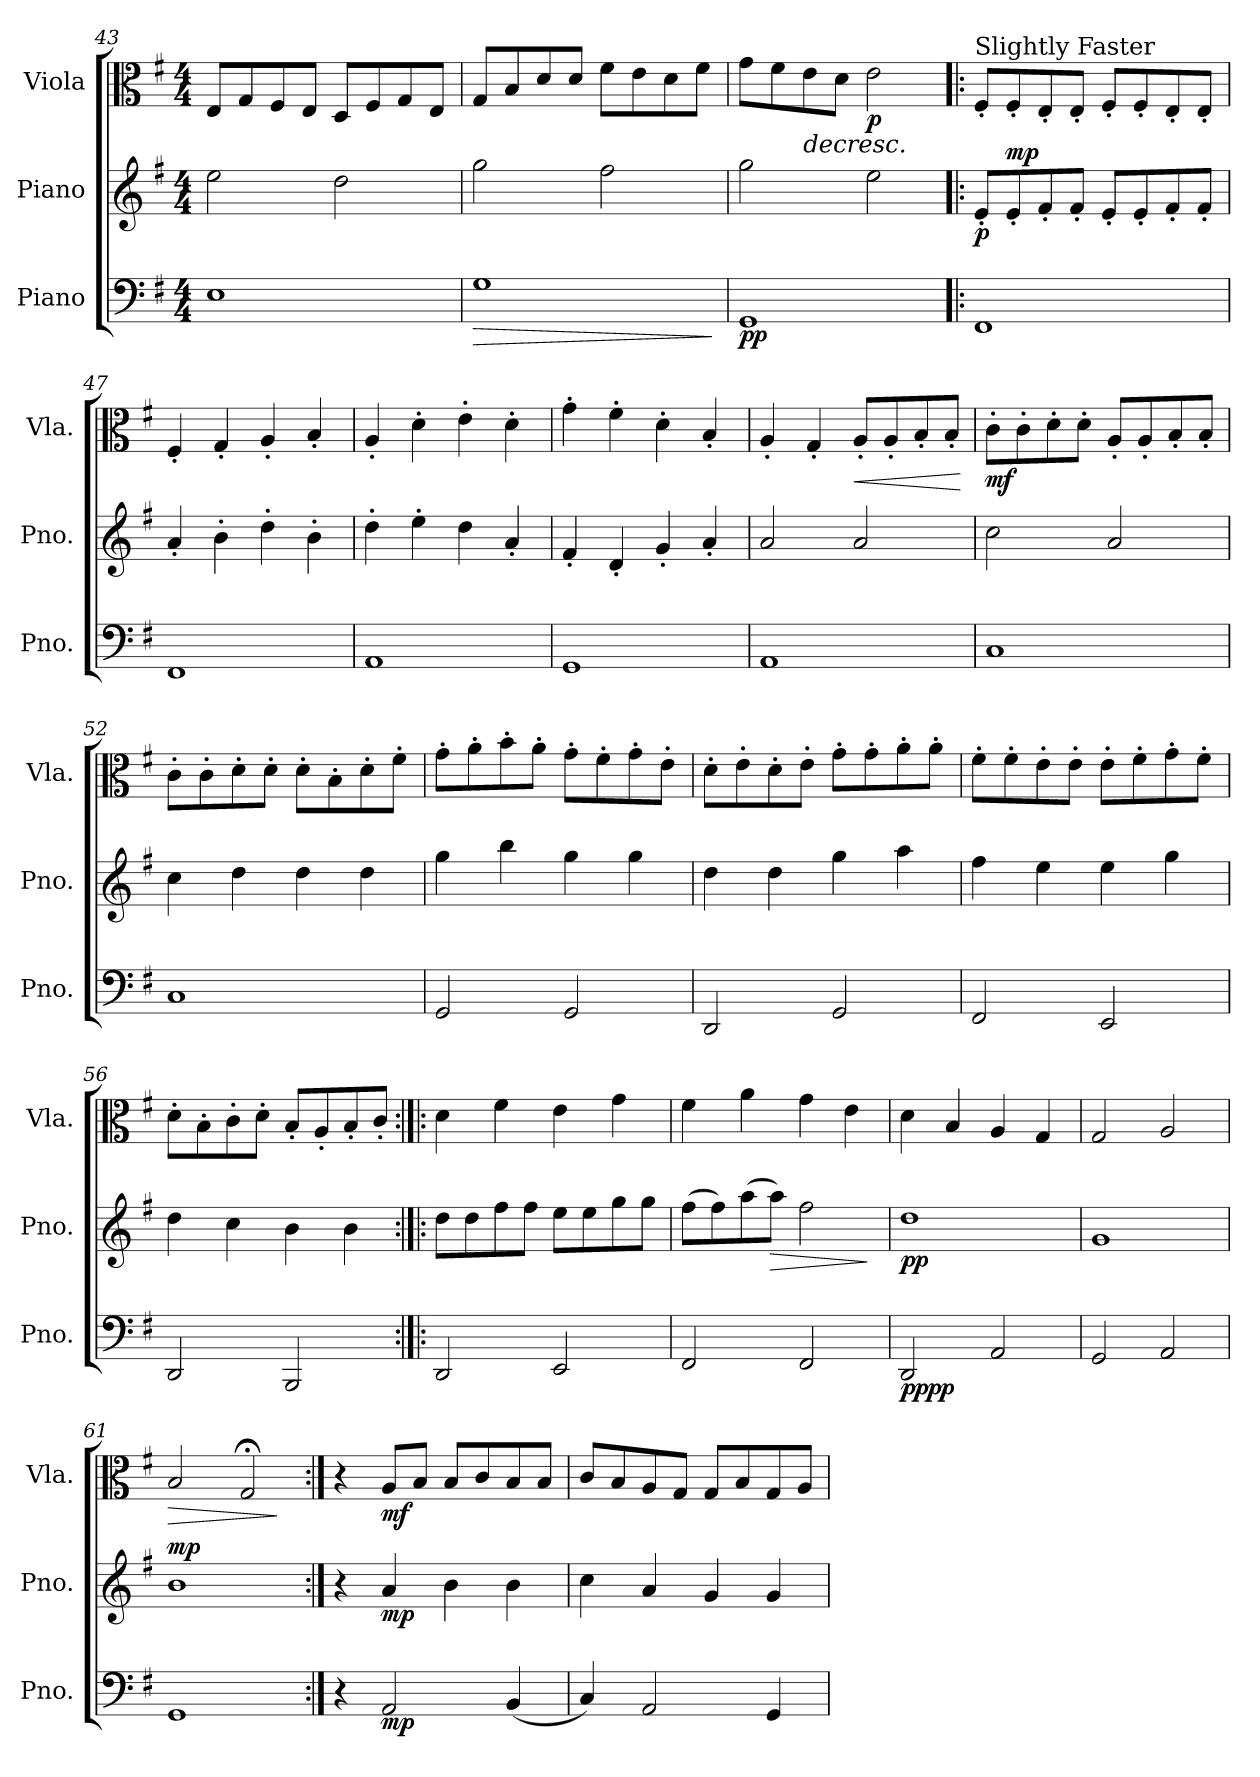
**kern	**dynam	**kern	**dynam	**kern	**dynam
*part3	*part3	*part2	*part2	*part1	*part1
*staff3	*staff3	*staff2	*staff2	*staff1	*staff1
*I"Piano	*	*I"Piano	*	*I"Viola	*
*I'Pno.	*	*I'Pno.	*	*I'Vla.	*
*clefF4	*	*clefG2	*	*clefC3	*
*k[f#]	*	*k[f#]	*	*k[f#]	*
*M4/4	*	*M4/4	*	*M4/4	*
=43	=43	=43	=43	=43	=43
1E	.	2ee\	.	8E/L	.
.	.	.	.	8G/	.
.	.	.	.	8F#/	.
.	.	.	.	8E/J	.
.	.	2dd\	.	8D/L	.
.	.	.	.	8F#/	.
.	.	.	.	8G/	.
.	.	.	.	8E/J	.
=44	=44	=44	=44	=44	=44
!	!LO:HP:b	!	!	!	!
1G	>	2gg\	.	8G/L	.
.	.	.	.	8B/	.
.	.	.	.	8d/	.
.	.	.	.	8d/J	.
.	.	2ff#\	.	8f#\L	.
.	.	.	.	8e\	.
.	.	.	.	8d\	.
.	.	.	.	8f#\J	.
.	]	.	.	.	.
=45	=45	=45	=45	=45	=45
!	!LO:DY:b	!	!	!	!
1GG	pp	2gg\	.	8g\L	.
.	.	.	.	8f#\	.
!	!	!	!	!	!LO:HP:b
.	.	.	.	8e\	>
.	.	.	.	8d\J	.
!	!	!	!	!	!LO:DY:b
.	.	2ee\	.	2e\	p
.	.	.	.	.	]
=46!|:	=46!|:	=46!|:	=46!|:	=46!|:	=46!|:
*	*	*	*	*MM150	*
!	!	!	!	!LO:TX:a:t=Slightly Faster	!
!	!	!	!LO:DY:b	!	!
1FF#	.	8e'/L	p	8F#'/L	.
!	!	!	!LO:DY:a	!	!
.	.	8e'/	mp	8F#'/	.
.	.	8f#'/	.	8E'/	.
.	.	8f#'/J	.	8E'/J	.
.	.	8e'/L	.	8F#'/L	.
.	.	8e'/	.	8F#'/	.
.	.	8f#'/	.	8E'/	.
.	.	8f#'/J	.	8E'/J	.
!!LO:PB:g=z
=47	=47	=47	=47	=47	=47
1FF#	.	4a'/	.	4F#'/	.
.	.	4b'\	.	4G'/	.
.	.	4dd'\	.	4A'/	.
.	.	4b'\	.	4B'/	.
=48	=48	=48	=48	=48	=48
1AA	.	4dd'\	.	4A'/	.
.	.	4ee'\	.	4d'\	.
.	.	4dd\	.	4e'\	.
.	.	4a'/	.	4d'\	.
=49	=49	=49	=49	=49	=49
1GG	.	4f#'/	.	4g'\	.
.	.	4d'/	.	4f#'\	.
.	.	4g'/	.	4d'\	.
.	.	4a'/	.	4B'/	.
=50	=50	=50	=50	=50	=50
1AA	.	2a/	.	4A'/	.
.	.	.	.	4G'/	.
!	!	!	!	!	!LO:HP:b
.	.	2a/	.	8A'/L	<
.	.	.	.	8A'/	.
.	.	.	.	8B'/	.
.	.	.	.	8B'/J	.
.	.	.	.	.	[
=51	=51	=51	=51	=51	=51
!	!	!	!	!	!LO:DY:b
1C	.	2cc\	.	8c'\L	mf
.	.	.	.	8c'\	.
.	.	.	.	8d'\	.
.	.	.	.	8d'\J	.
.	.	2a/	.	8A'/L	.
.	.	.	.	8A'/	.
.	.	.	.	8B'/	.
.	.	.	.	8B'/J	.
=52	=52	=52	=52	=52	=52
1C	.	4cc\	.	8c'\L	.
.	.	.	.	8c'\	.
.	.	4dd\	.	8d'\	.
.	.	.	.	8d'\J	.
.	.	4dd\	.	8d'\L	.
.	.	.	.	8B'\	.
.	.	4dd\	.	8d'\	.
.	.	.	.	8f#'\J	.
!!LO:LB:g=z
=53	=53	=53	=53	=53	=53
2GG/	.	4gg\	.	8g'\L	.
.	.	.	.	8a'\	.
.	.	4bb\	.	8b'\	.
.	.	.	.	8a'\J	.
2GG/	.	4gg\	.	8g'\L	.
.	.	.	.	8f#'\	.
.	.	4gg\	.	8g'\	.
.	.	.	.	8e'\J	.
=54	=54	=54	=54	=54	=54
2DD/	.	4dd\	.	8d'\L	.
.	.	.	.	8e'\	.
.	.	4dd\	.	8d'\	.
.	.	.	.	8e'\J	.
2GG/	.	4gg\	.	8g'\L	.
.	.	.	.	8g'\	.
.	.	4aa\	.	8a'\	.
.	.	.	.	8a'\J	.
=55	=55	=55	=55	=55	=55
2FF#/	.	4ff#\	.	8f#'\L	.
.	.	.	.	8f#'\	.
.	.	4ee\	.	8e'\	.
.	.	.	.	8e'\J	.
2EE/	.	4ee\	.	8e'\L	.
.	.	.	.	8f#'\	.
.	.	4gg\	.	8g'\	.
.	.	.	.	8f#'\J	.
=56	=56	=56	=56	=56	=56
2DD/	.	4dd\	.	8d'\L	.
.	.	.	.	8B'\	.
.	.	4cc\	.	8c'\	.
.	.	.	.	8d'\J	.
2BBB/	.	4b\	.	8B'/L	.
.	.	.	.	8A'/	.
.	.	4b\	.	8B'/	.
.	.	.	.	8c'/J	.
=57:|!|:	=57:|!|:	=57:|!|:	=57:|!|:	=57:|!|:	=57:|!|:
!	!	!	!LO:DY:a	!	!
!	!	!	!LO:DY:n=1:b	!	!
2DD/	.	8dd\L	mf f	4d\	.
.	.	8dd\	.	.	.
.	.	8ff#\	.	4f#\	.
.	.	8ff#\J	.	.	.
2EE/	.	8ee\L	.	4e\	.
.	.	8ee\	.	.	.
.	.	8gg\	.	4g\	.
.	.	8gg\J	.	.	.
!!LO:LB:g=z
=58	=58	=58	=58	=58	=58
2FF#/	.	(8ff#\L	.	4f#\	.
.	.	8ff#\)	.	.	.
.	.	(8aa\	.	4a\	.
!	!	!	!LO:HP:b	!	!
.	.	8aa\J)	>	.	.
2FF#/	.	2ff#\	.	4g\	.
.	.	.	.	4e\	.
.	.	.	]	.	.
=59	=59	=59	=59	=59	=59
!	!LO:DY:b	!	!	!	!
!	!LO:DY:n=1:b	!	!LO:DY:b	!	!
2DD/	pp pp	1dd	pp	4d\	.
.	.	.	.	4B/	.
2AA/	.	.	.	4A/	.
.	.	.	.	4G/	.
=60	=60	=60	=60	=60	=60
2GG/	.	1g	.	2G/	.
2AA/	.	.	.	2A/	.
=61	=61	=61	=61	=61	=61
!	!	!	!LO:DY:a	!	!LO:HP:b
1GG	.	1b	mp	2B/	>
.	.	.	.	2G;</	.
.	.	.	.	.	]
=62:|!	=62:|!	=62:|!	=62:|!	=62:|!	=62:|!
4r	.	4r	.	4r	.
*	*	*	*	*MM140	*
!	!LO:DY:b	!	!LO:DY:b	!	!LO:DY:b
2AA/	mp	4a/	mp	8A/L	mf
.	.	.	.	8B/J	.
.	.	4b\	.	8B/L	.
.	.	.	.	8c/	.
(4BB/	.	4b\	.	8B/	.
.	.	.	.	8B/J	.
=63	=63	=63	=63	=63	=63
4C/)	.	4cc\	.	8c/L	.
.	.	.	.	8B/	.
2AA/	.	4a/	.	8A/	.
.	.	.	.	8G/J	.
.	.	4g/	.	8G/L	.
.	.	.	.	8B/	.
4GG/	.	4g/	.	8G/	.
.	.	.	.	8A/J	.
=	=	=	=	=	=
*-	*-	*-	*-	*-	*-
